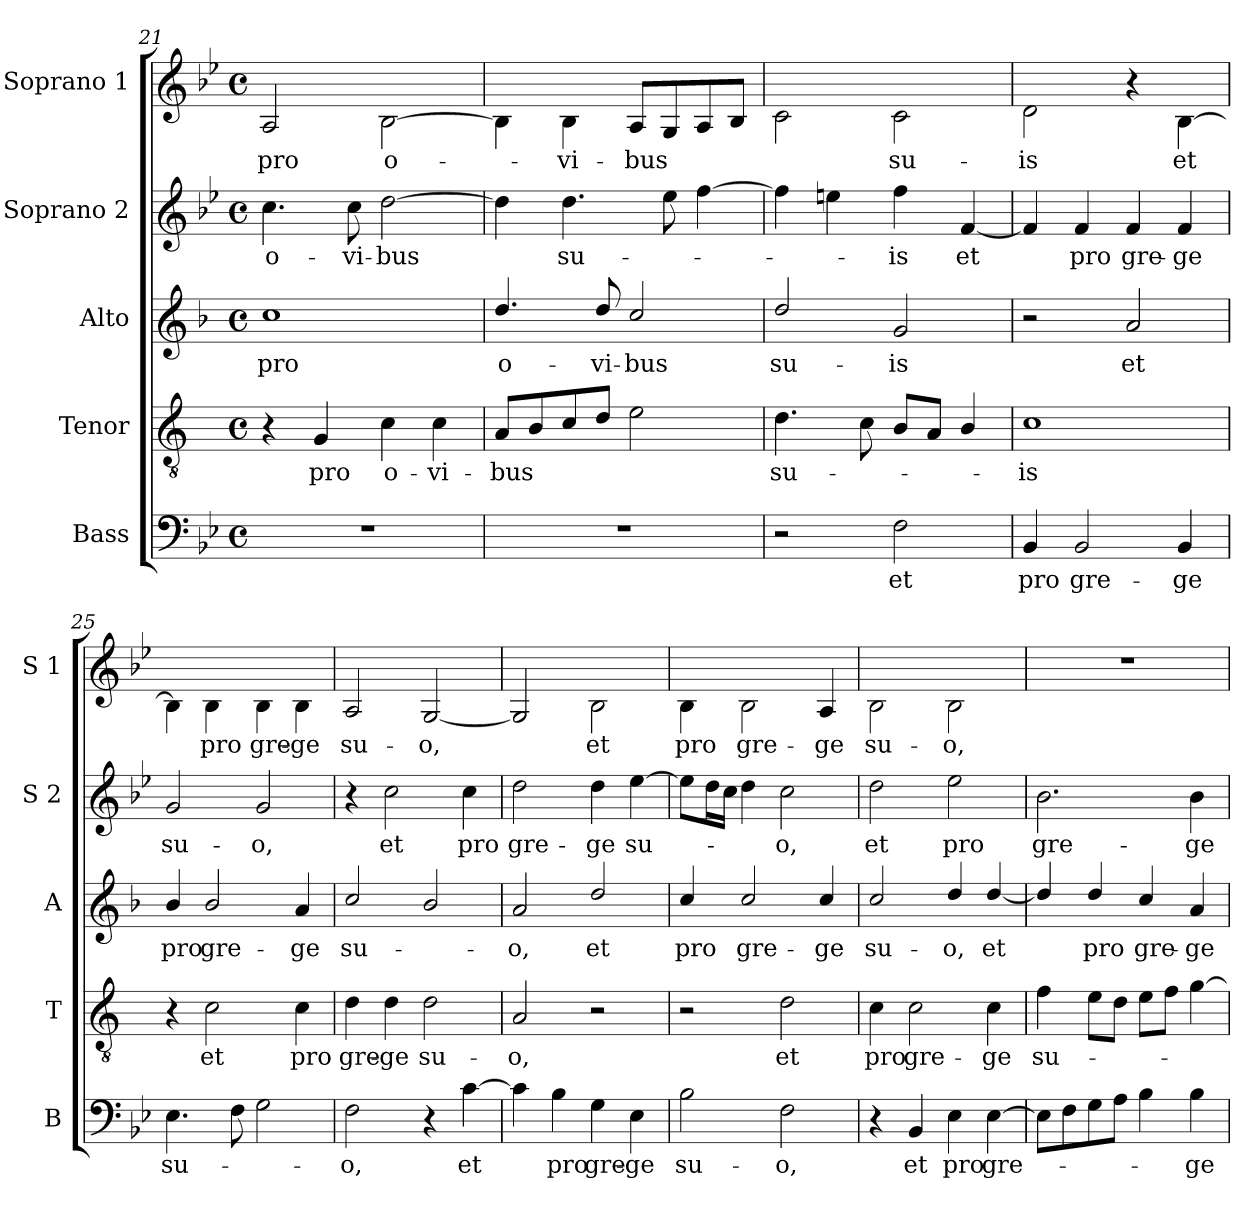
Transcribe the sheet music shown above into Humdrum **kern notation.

**kern	**text	**kern	**text	**kern	**text	**kern	**text	**kern	**text
*part5	*part5	*part4	*part4	*part3	*part3	*part2	*part2	*part1	*part1
*staff5	*staff5	*staff4	*staff4	*staff3	*staff3	*staff2	*staff2	*staff1	*staff1
*I"Bass	*	*I"Tenor	*	*I"Alto	*	*I"Soprano 2	*	*I"Soprano 1	*
*I'B	*	*I'T	*	*I'A	*	*I'S 2	*	*I'S 1	*
!!LO:PB:g=z
*clefF4	*	*clefGv2	*	*clefG2	*	*clefG2	*	*clefG2	*
*	*	*ITrd1c2	*	*ITrd4c7	*	*	*	*ITrd-7c-12	*
*k[b-e-]	*	*k[b-e-]	*	*k[b-e-]	*	*k[b-e-]	*	*k[b-e-]	*
*B-:	*	*B-:	*	*B-:	*	*B-:	*	*B-:	*
*M4/4	*	*M4/4	*	*M4/4	*	*M4/4	*	*M4/4	*
*met(c)	*	*met(c)	*	*met(c)	*	*met(c)	*	*met(c)	*
=21	=21	=21	=21	=21	=21	=21	=21	=21	=21
1r	.	4r	.	1f	pro	4.cc\	o-	2a/	pro
.	.	4F/	pro	.	.	.	.	.	.
.	.	.	.	.	.	8cc\	-vi-	.	.
.	.	4B-\	o-	.	.	[2dd\	-bus	[2b-\	o-
.	.	4B-\	-vi-	.	.	.	.	.	.
=22	=22	=22	=22	=22	=22	=22	=22	=22	=22
1r	.	8G/L	-bus	4.g/	o-	4dd\]	.	4b-\]	.
.	.	8A/	.	.	.	.	.	.	.
.	.	8B-/	.	.	.	4.dd\	su-	4b-\	-vi-
.	.	8c/J	.	8g/	-vi-	.	.	.	.
.	.	2d\	.	2f/	-bus	.	.	8a/L	-bus
.	.	.	.	.	.	8ee-\	.	8g/	.
.	.	.	.	.	.	[4ff\	.	8a/	.
.	.	.	.	.	.	.	.	8b-/J	.
=23	=23	=23	=23	=23	=23	=23	=23	=23	=23
2r	.	4.c\	su-	2g/	su-	4ff\]	.	2cc\	.
.	.	.	.	.	.	4een\	.	.	.
.	.	8B-\	.	.	.	.	.	.	.
2F\	et	8A/L	.	2c/	-is	4ff\	-is	2cc\	su-
.	.	8G/J	.	.	.	.	.	.	.
.	.	4A/	.	.	.	[4f/	et	.	.
=24	=24	=24	=24	=24	=24	=24	=24	=24	=24
4BB-/	pro	1B-	-is	2r	.	4f/]	.	2dd\	-is
2BB-/	gre-	.	.	.	.	4f/	pro	.	.
.	.	.	.	2d/	et	4f/	gre-	4r	.
4BB-/	-ge	.	.	.	.	4f/	-ge	[4b-\	et
=25	=25	=25	=25	=25	=25	=25	=25	=25	=25
4.E-\	su-	4r	.	4e-/	pro	2g/	su-	4b-\]	.
.	.	2B-\	et	2e-/	gre-	.	.	4b-\	pro
8F\	.	.	.	.	.	.	.	.	.
2G\	.	.	.	.	.	2g/	-o,	4b-\	gre-
.	.	4B-\	pro	4d/	-ge	.	.	4b-\	-ge
!!LO:LB:g=z
=26	=26	=26	=26	=26	=26	=26	=26	=26	=26
2F\	-o,	4c\	gre-	2f/	su-	4r	.	2a/	su-
.	.	4c\	-ge	.	.	2cc\	et	.	.
4r	.	2c\	su-	2e-/	.	.	.	[2g/	-o,
[4c\	et	.	.	.	.	4cc\	pro	.	.
=27	=27	=27	=27	=27	=27	=27	=27	=27	=27
4c\]	.	2G/	-o,	2d/	-o,	2dd\	gre-	2g/]	.
4B-\	pro	.	.	.	.	.	.	.	.
4G\	gre-	2r	.	2g/	et	4dd\	-ge	2b-\	et
4E-\	-ge	.	.	.	.	[4ee-\	su-	.	.
=28	=28	=28	=28	=28	=28	=28	=28	=28	=28
2B-\	su-	2r	.	4f/	pro	8ee-\L]	.	4b-\	pro
.	.	.	.	.	.	16dd\L	.	.	.
.	.	.	.	.	.	16cc\JJ	.	.	.
.	.	.	.	2f/	gre-	4dd\	.	2b-\	gre-
2F\	-o,	2c\	et	.	.	2cc\	-o,	.	.
.	.	.	.	4f/	-ge	.	.	4a/	-ge
=29	=29	=29	=29	=29	=29	=29	=29	=29	=29
4r	.	4B-\	pro	2f/	su-	2dd\	et	2b-\	su-
4BB-/	et	2B-\	gre-	.	.	.	.	.	.
4E-\	pro	.	.	4g/	-o,	2ee-\	pro	2b-\	-o,
[4E-\	gre-	4B-\	-ge	[4g/	et	.	.	.	.
=30	=30	=30	=30	=30	=30	=30	=30	=30	=30
8E-\L]	.	4e-\	su-	4g/]	.	2.b-\	gre-	1r	.
8F\	.	.	.	.	.	.	.	.	.
8G\	.	8d\L	.	4g/	pro	.	.	.	.
8A\J	.	8c\J	.	.	.	.	.	.	.
4B-\	.	8d\L	.	4f/	gre-	.	.	.	.
.	.	8e-\J	.	.	.	.	.	.	.
4B-\	-ge	[4f\	.	4d/	-ge	4b-\	-ge	.	.
=	=	=	=	=	=	=	=	=	=
*-	*-	*-	*-	*-	*-	*-	*-	*-	*-
